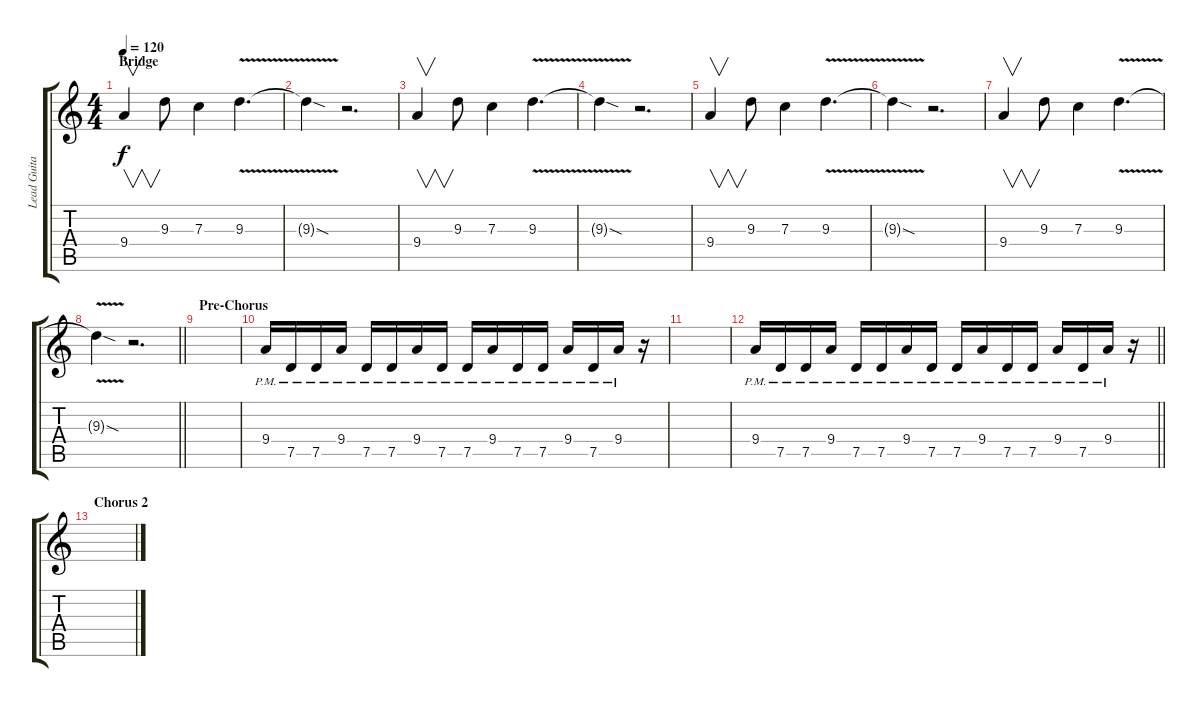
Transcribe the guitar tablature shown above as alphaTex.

\track ("Lead Guitar II" "Lead Guita") {instrument distortionguitar}
\staff {score tabs}
\tuning (D4 A3 F3 C3 G2 D2) {hide}
\ts (4 4)
\section ("" "Bridge")
\tempo 120
\clef g2
\ks c
9.4.4{v dy f instrument guitarharmonics} 9.3.8{instrument distortionguitar} 7.3.4 9.3{v}.4{d} |
9.3{sod t}.4 r.2{d} |
9.4.4{v instrument guitarharmonics} 9.3.8{instrument distortionguitar} 7.3.4 9.3{v}.4{d} |
9.3{sod t}.4 r.2{d} |
9.4.4{v instrument guitarharmonics} 9.3.8{instrument distortionguitar} 7.3.4 9.3{v}.4{d} |
9.3{sod t}.4 r.2{d} |
9.4.4{v instrument guitarharmonics} 9.3.8{instrument distortionguitar} 7.3.4 9.3{v}.4{d} |
\barLineRight lightlight
9.3{sod t}.4 r.2{d} |
\section ("" "Pre-Chorus")
|
9.4{pm}.16 7.5{pm}.16 7.5{pm}.16 9.4{pm}.16 7.5{pm}.16 7.5{pm}.16 9.4{pm}.16 7.5{pm}.16 7.5{pm}.16 9.4{pm}.16 7.5{pm}.16 7.5{pm}.16 9.4{pm}.16 7.5{pm}.16 9.4{pm}.16 r.16 |
|
\barLineRight lightlight
9.4{pm}.16 7.5{pm}.16 7.5{pm}.16 9.4{pm}.16 7.5{pm}.16 7.5{pm}.16 9.4{pm}.16 7.5{pm}.16 7.5{pm}.16 9.4{pm}.16 7.5{pm}.16 7.5{pm}.16 9.4{pm}.16 7.5{pm}.16 9.4{pm}.16 r.16 |
\section ("" "Chorus 2")
